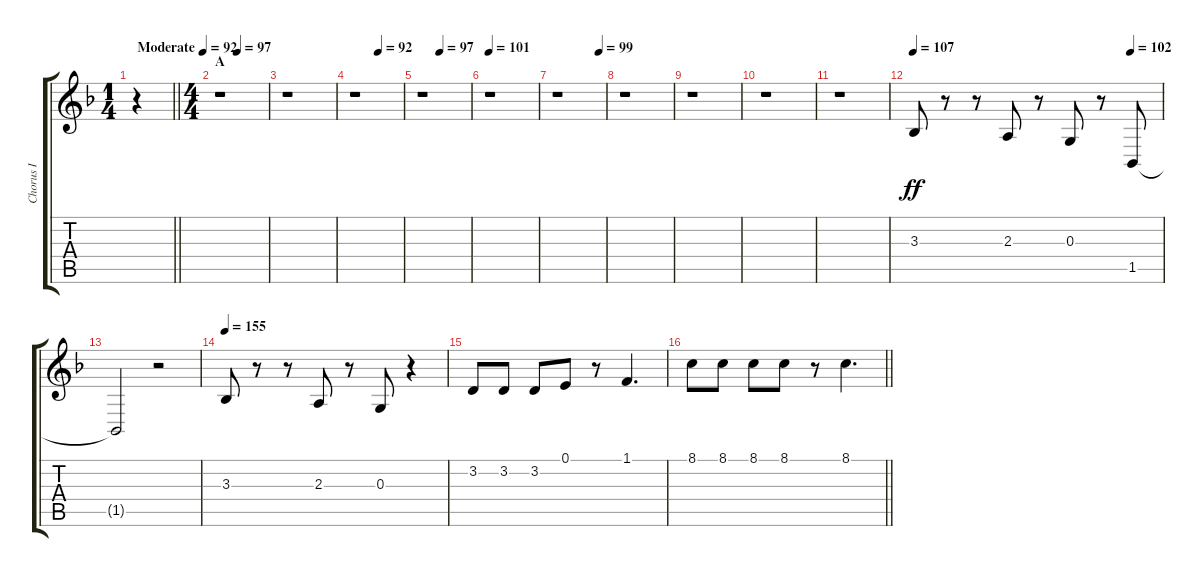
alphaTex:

\track ("Chorus I" "Chorus I") {instrument voiceoohs}
\staff {score tabs}
\tuning (E4 B3 G3 D3 A2 E2) {hide}
\ts (1 4)
\tempo (92 "Moderate")
\clef g2
\barLineRight lightlight
\ks f
r.4{dy ff instrument voiceoohs} |
\ts (4 4)
\section ("" "A")
\tempo (97 0.375)
r.1 |
r.1 |
\tempo (92 0.5)
r.1 |
\tempo (97 0.375)
r.1 |
\tempo 101
r.1 |
\tempo (99 0.875)
r.1 |
r.1 |
r.1 |
r.1 |
r.1 |
\tempo 107
\tempo (102 0.875)
3.3.8 r.8 r.8 2.3.8 r.8 0.3.8 r.8 1.5.8 |
1.5{t}.2 r.2 |
\tempo 155
3.3.8 r.8 r.8 2.3.8 r.8 0.3.8 r.4 |
3.2.8 3.2.8 3.2.8 0.1.8 r.8 1.1.4{d} |
\barLineRight lightlight
8.1.8 8.1.8 8.1.8 8.1.8 r.8 8.1.4{d}
